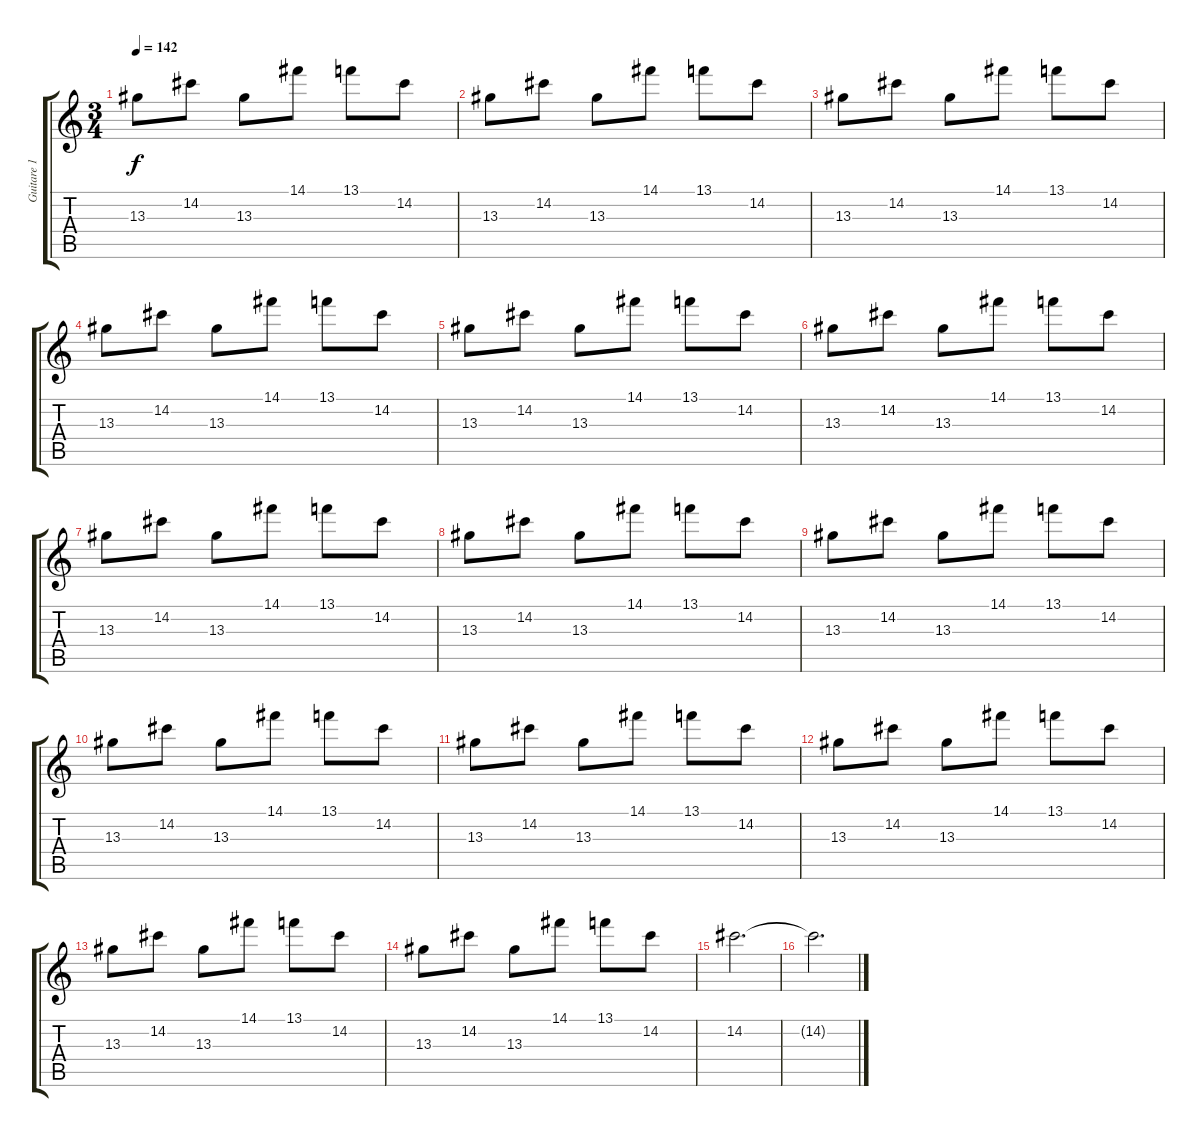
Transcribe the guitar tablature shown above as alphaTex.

\track ("Guitare 1" "Guitare 1") {instrument overdrivenguitar}
\staff {score tabs}
\tuning (E4 B3 G3 D3 A2 E2) {hide}
\ts (3 4)
\tempo 142
\clef g2
\ks c
13.3.8{dy f} 14.2.8 13.3.8 14.1.8 13.1.8 14.2.8 |
13.3.8 14.2.8 13.3.8 14.1.8 13.1.8 14.2.8 |
13.3.8 14.2.8 13.3.8 14.1.8 13.1.8 14.2.8 |
13.3.8 14.2.8 13.3.8 14.1.8 13.1.8 14.2.8 |
13.3.8 14.2.8 13.3.8 14.1.8 13.1.8 14.2.8 |
13.3.8 14.2.8 13.3.8 14.1.8 13.1.8 14.2.8 |
13.3.8 14.2.8 13.3.8 14.1.8 13.1.8 14.2.8 |
13.3.8 14.2.8 13.3.8 14.1.8 13.1.8 14.2.8 |
13.3.8 14.2.8 13.3.8 14.1.8 13.1.8 14.2.8 |
13.3.8 14.2.8 13.3.8 14.1.8 13.1.8 14.2.8 |
13.3.8 14.2.8 13.3.8 14.1.8 13.1.8 14.2.8 |
13.3.8 14.2.8 13.3.8 14.1.8 13.1.8 14.2.8 |
13.3.8 14.2.8 13.3.8 14.1.8 13.1.8 14.2.8 |
13.3.8 14.2.8 13.3.8 14.1.8 13.1.8 14.2.8 |
14.2.2{d} |
14.2{t}.2{d}
